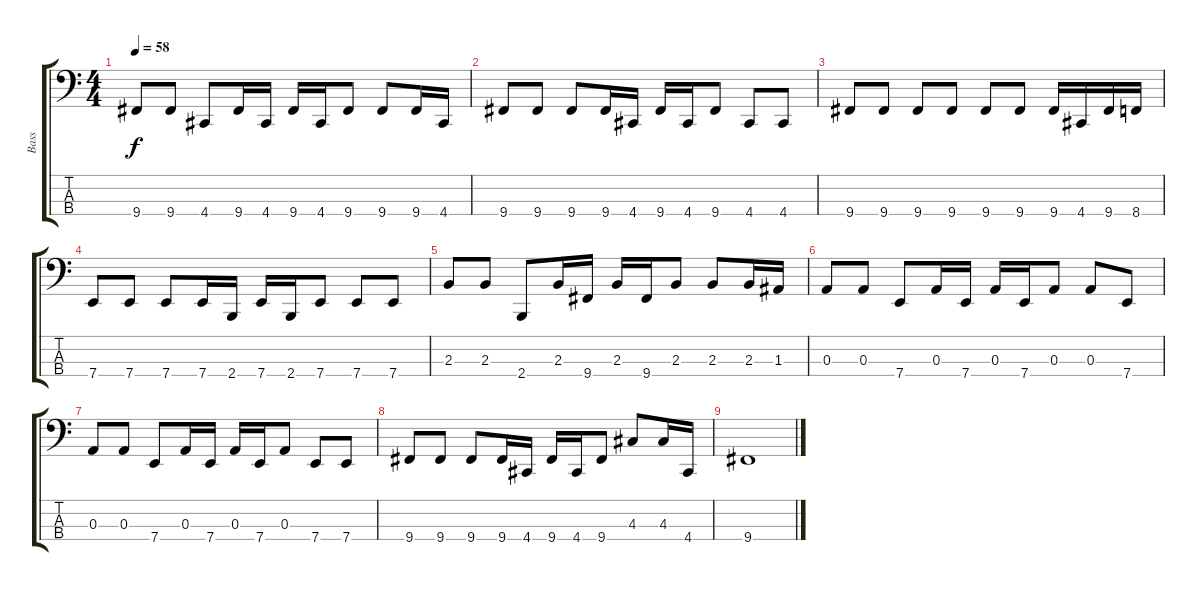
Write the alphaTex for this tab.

\track ("Bass" "Bass") {instrument electricbasspick}
\staff {score tabs}
\tuning (G2 D2 A1 A0) {hide}
\ts (4 4)
\tempo 58
\clef f4
\ks c
9.4.8{dy f} 9.4.8 4.4.8 9.4.16 4.4.16 9.4.16 4.4.16 9.4.8 9.4.8 9.4.16 4.4.16 |
9.4.8 9.4.8 9.4.8 9.4.16 4.4.16 9.4.16 4.4.16 9.4.8 4.4.8 4.4.8 |
9.4.8 9.4.8 9.4.8 9.4.8 9.4.8 9.4.8 9.4.16 4.4.16 9.4.16 8.4.16 |
7.4.8 7.4.8 7.4.8 7.4.16 2.4.16 7.4.16 2.4.16 7.4.8 7.4.8 7.4.8 |
2.3.8 2.3.8 2.4.8 2.3.16 9.4.16 2.3.16 9.4.16 2.3.8 2.3.8 2.3.16 1.3.16 |
0.3.8 0.3.8 7.4.8 0.3.16 7.4.16 0.3.16 7.4.16 0.3.8 0.3.8 7.4.8 |
0.3.8 0.3.8 7.4.8 0.3.16 7.4.16 0.3.16 7.4.16 0.3.8 7.4.8 7.4.8 |
9.4.8 9.4.8 9.4.8 9.4.16 4.4.16 9.4.16 4.4.16 9.4.8 4.3.8 4.3.16 4.4.16 |
9.4.1
